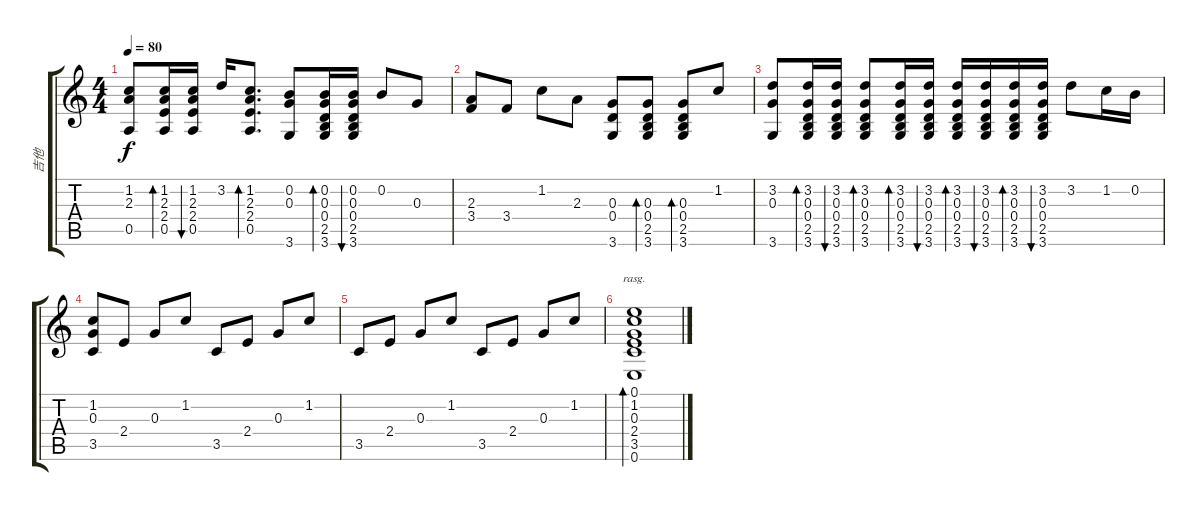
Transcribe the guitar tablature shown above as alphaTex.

\track ("吉他" "吉他") {instrument acousticguitarsteel}
\staff {score tabs}
\tuning (E4 B3 G3 D3 A2 E2) {hide}
\ts (4 4)
\tempo 80
\clef g2
\ks c
(1.2 2.3 0.5).8{dy f} (1.2 2.3 2.4 0.5).16{bd 60} (1.2 2.3 2.4 0.5).16{bu 60} 3.2.16 (1.2 2.3 2.4 0.5).8{d bd 60} (0.2 0.3 3.6).8 (0.2 0.3 0.4 2.5 3.6).16{bd 60} (0.2 0.3 0.4 2.5 3.6).16{bu 60} 0.2.8 0.3.8 |
(2.3 3.4).8 3.4.8 1.2.8 2.3.8 (0.3 0.4 3.6).8 (0.3 0.4 2.5 3.6).8{bd 60} (0.3 0.4 2.5 3.6).8{bd 60} 1.2.8 |
(3.2 0.3 3.6).8 (3.2 0.3 0.4 2.5 3.6).16{bd 60} (3.2 0.3 0.4 2.5 3.6).16{bu 60} (3.2 0.3 0.4 2.5 3.6).8{bd 60} (3.2 0.3 0.4 2.5 3.6).16{bd 60} (3.2 0.3 0.4 2.5 3.6).16{bu 60} (3.2 0.3 0.4 2.5 3.6).16{bd 60} (3.2 0.3 0.4 2.5 3.6).16{bu 60} (3.2 0.3 0.4 2.5 3.6).16{bd 60} (3.2 0.3 0.4 2.5 3.6).16{bu 60} 3.2.8 1.2.16 0.2.16 |
(1.2 0.3 3.5).8 2.4.8 0.3.8 1.2.8 3.5.8 2.4.8 0.3.8 1.2.8 |
3.5.8 2.4.8 0.3.8 1.2.8 3.5.8 2.4.8 0.3.8 1.2.8 |
(0.1 1.2 0.3 2.4 3.5 0.6).1{bd 480 rasg ii}
